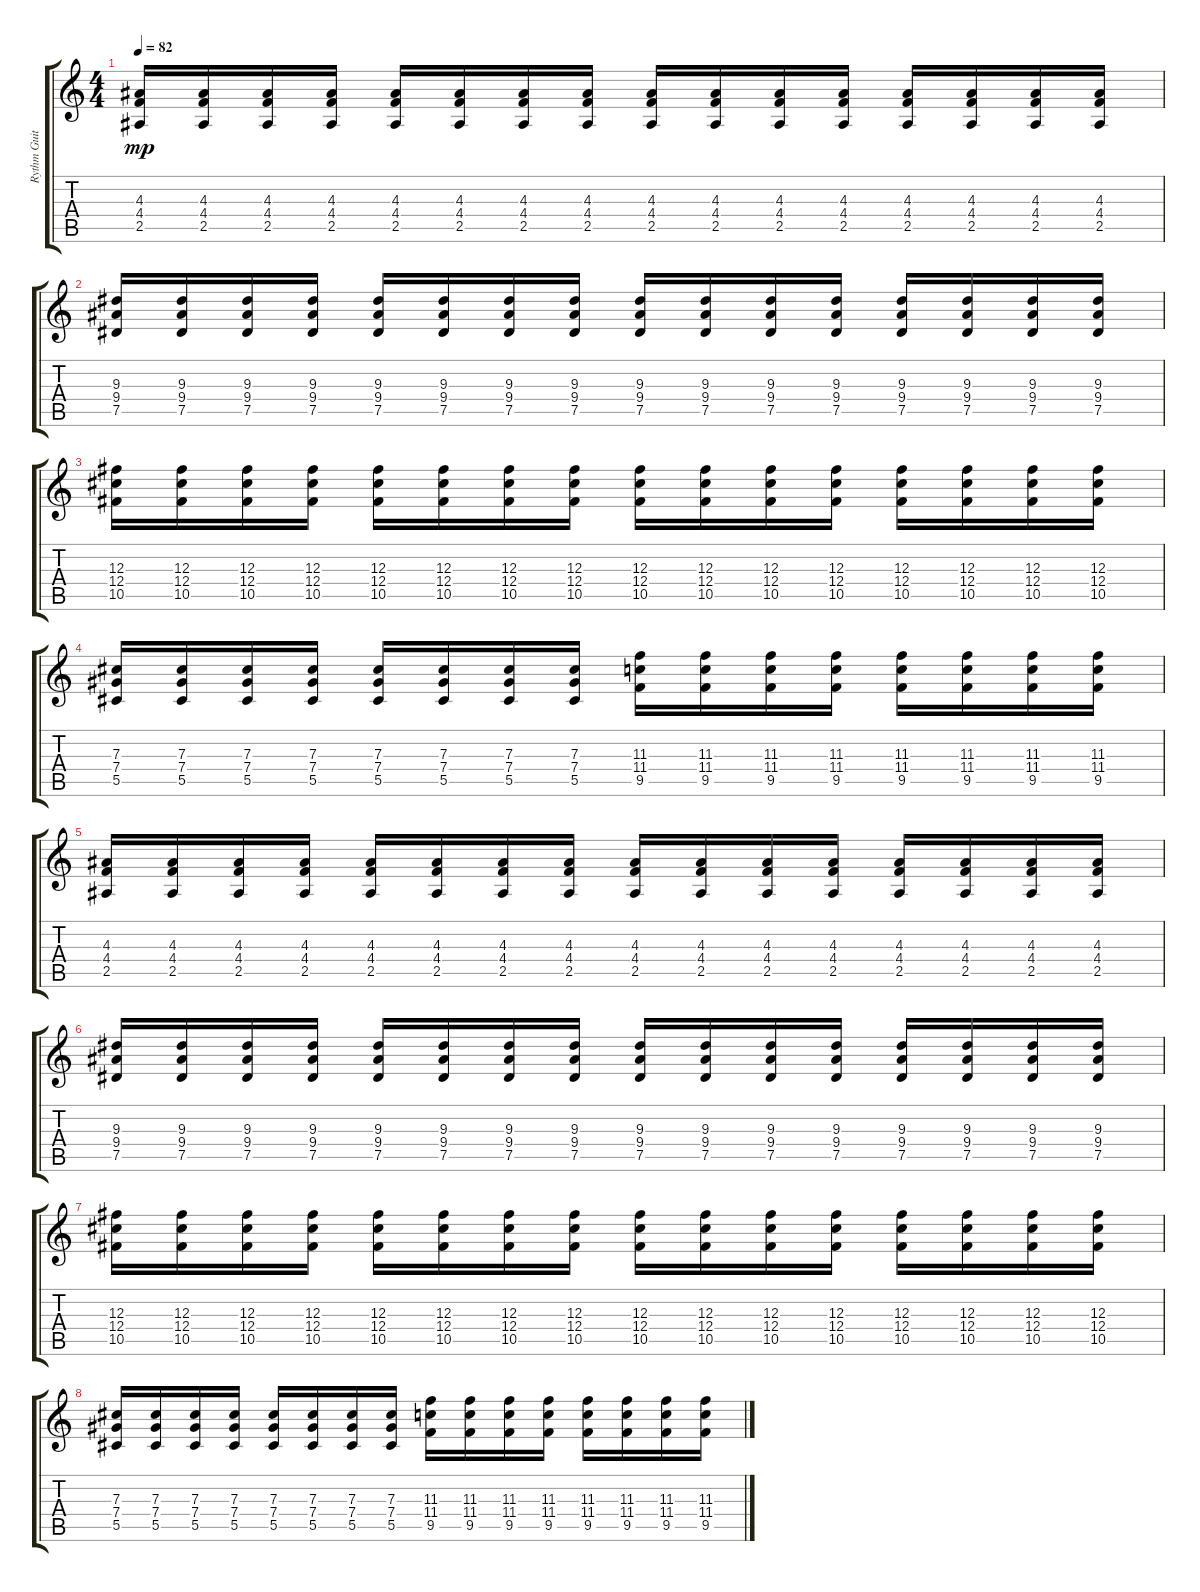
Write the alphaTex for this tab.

\track ("Rythm Guitar" "Rythm Guit") {instrument distortionguitar}
\staff {score tabs}
\tuning (Eb4 Bb3 Gb3 Db3 Ab2 Eb2) {hide}
\ts (4 4)
\tempo 82
\clef g2
\ks c
(4.3 4.4 2.5).16{dy mp} (4.3 4.4 2.5).16 (4.3 4.4 2.5).16 (4.3 4.4 2.5).16 (4.3 4.4 2.5).16 (4.3 4.4 2.5).16 (4.3 4.4 2.5).16 (4.3 4.4 2.5).16 (4.3 4.4 2.5).16 (4.3 4.4 2.5).16 (4.3 4.4 2.5).16 (4.3 4.4 2.5).16 (4.3 4.4 2.5).16 (4.3 4.4 2.5).16 (4.3 4.4 2.5).16 (4.3 4.4 2.5).16 |
(9.3 9.4 7.5).16 (9.3 9.4 7.5).16 (9.3 9.4 7.5).16 (9.3 9.4 7.5).16 (9.3 9.4 7.5).16 (9.3 9.4 7.5).16 (9.3 9.4 7.5).16 (9.3 9.4 7.5).16 (9.3 9.4 7.5).16 (9.3 9.4 7.5).16 (9.3 9.4 7.5).16 (9.3 9.4 7.5).16 (9.3 9.4 7.5).16 (9.3 9.4 7.5).16 (9.3 9.4 7.5).16 (9.3 9.4 7.5).16 |
(12.3 12.4 10.5).16 (12.3 12.4 10.5).16 (12.3 12.4 10.5).16 (12.3 12.4 10.5).16 (12.3 12.4 10.5).16 (12.3 12.4 10.5).16 (12.3 12.4 10.5).16 (12.3 12.4 10.5).16 (12.3 12.4 10.5).16 (12.3 12.4 10.5).16 (12.3 12.4 10.5).16 (12.3 12.4 10.5).16 (12.3 12.4 10.5).16 (12.3 12.4 10.5).16 (12.3 12.4 10.5).16 (12.3 12.4 10.5).16 |
(7.3 7.4 5.5).16 (7.3 7.4 5.5).16 (7.3 7.4 5.5).16 (7.3 7.4 5.5).16 (7.3 7.4 5.5).16 (7.3 7.4 5.5).16 (7.3 7.4 5.5).16 (7.3 7.4 5.5).16 (11.3 11.4 9.5).16 (11.3 11.4 9.5).16 (11.3 11.4 9.5).16 (11.3 11.4 9.5).16 (11.3 11.4 9.5).16 (11.3 11.4 9.5).16 (11.3 11.4 9.5).16 (11.3 11.4 9.5).16 |
(4.3 4.4 2.5).16 (4.3 4.4 2.5).16 (4.3 4.4 2.5).16 (4.3 4.4 2.5).16 (4.3 4.4 2.5).16 (4.3 4.4 2.5).16 (4.3 4.4 2.5).16 (4.3 4.4 2.5).16 (4.3 4.4 2.5).16 (4.3 4.4 2.5).16 (4.3 4.4 2.5).16 (4.3 4.4 2.5).16 (4.3 4.4 2.5).16 (4.3 4.4 2.5).16 (4.3 4.4 2.5).16 (4.3 4.4 2.5).16 |
(9.3 9.4 7.5).16 (9.3 9.4 7.5).16 (9.3 9.4 7.5).16 (9.3 9.4 7.5).16 (9.3 9.4 7.5).16 (9.3 9.4 7.5).16 (9.3 9.4 7.5).16 (9.3 9.4 7.5).16 (9.3 9.4 7.5).16 (9.3 9.4 7.5).16 (9.3 9.4 7.5).16 (9.3 9.4 7.5).16 (9.3 9.4 7.5).16 (9.3 9.4 7.5).16 (9.3 9.4 7.5).16 (9.3 9.4 7.5).16 |
(12.3 12.4 10.5).16 (12.3 12.4 10.5).16 (12.3 12.4 10.5).16 (12.3 12.4 10.5).16 (12.3 12.4 10.5).16 (12.3 12.4 10.5).16 (12.3 12.4 10.5).16 (12.3 12.4 10.5).16 (12.3 12.4 10.5).16 (12.3 12.4 10.5).16 (12.3 12.4 10.5).16 (12.3 12.4 10.5).16 (12.3 12.4 10.5).16 (12.3 12.4 10.5).16 (12.3 12.4 10.5).16 (12.3 12.4 10.5).16 |
(7.3 7.4 5.5).16 (7.3 7.4 5.5).16 (7.3 7.4 5.5).16 (7.3 7.4 5.5).16 (7.3 7.4 5.5).16 (7.3 7.4 5.5).16 (7.3 7.4 5.5).16 (7.3 7.4 5.5).16 (11.3 11.4 9.5).16 (11.3 11.4 9.5).16 (11.3 11.4 9.5).16 (11.3 11.4 9.5).16 (11.3 11.4 9.5).16 (11.3 11.4 9.5).16 (11.3 11.4 9.5).16 (11.3 11.4 9.5).16
